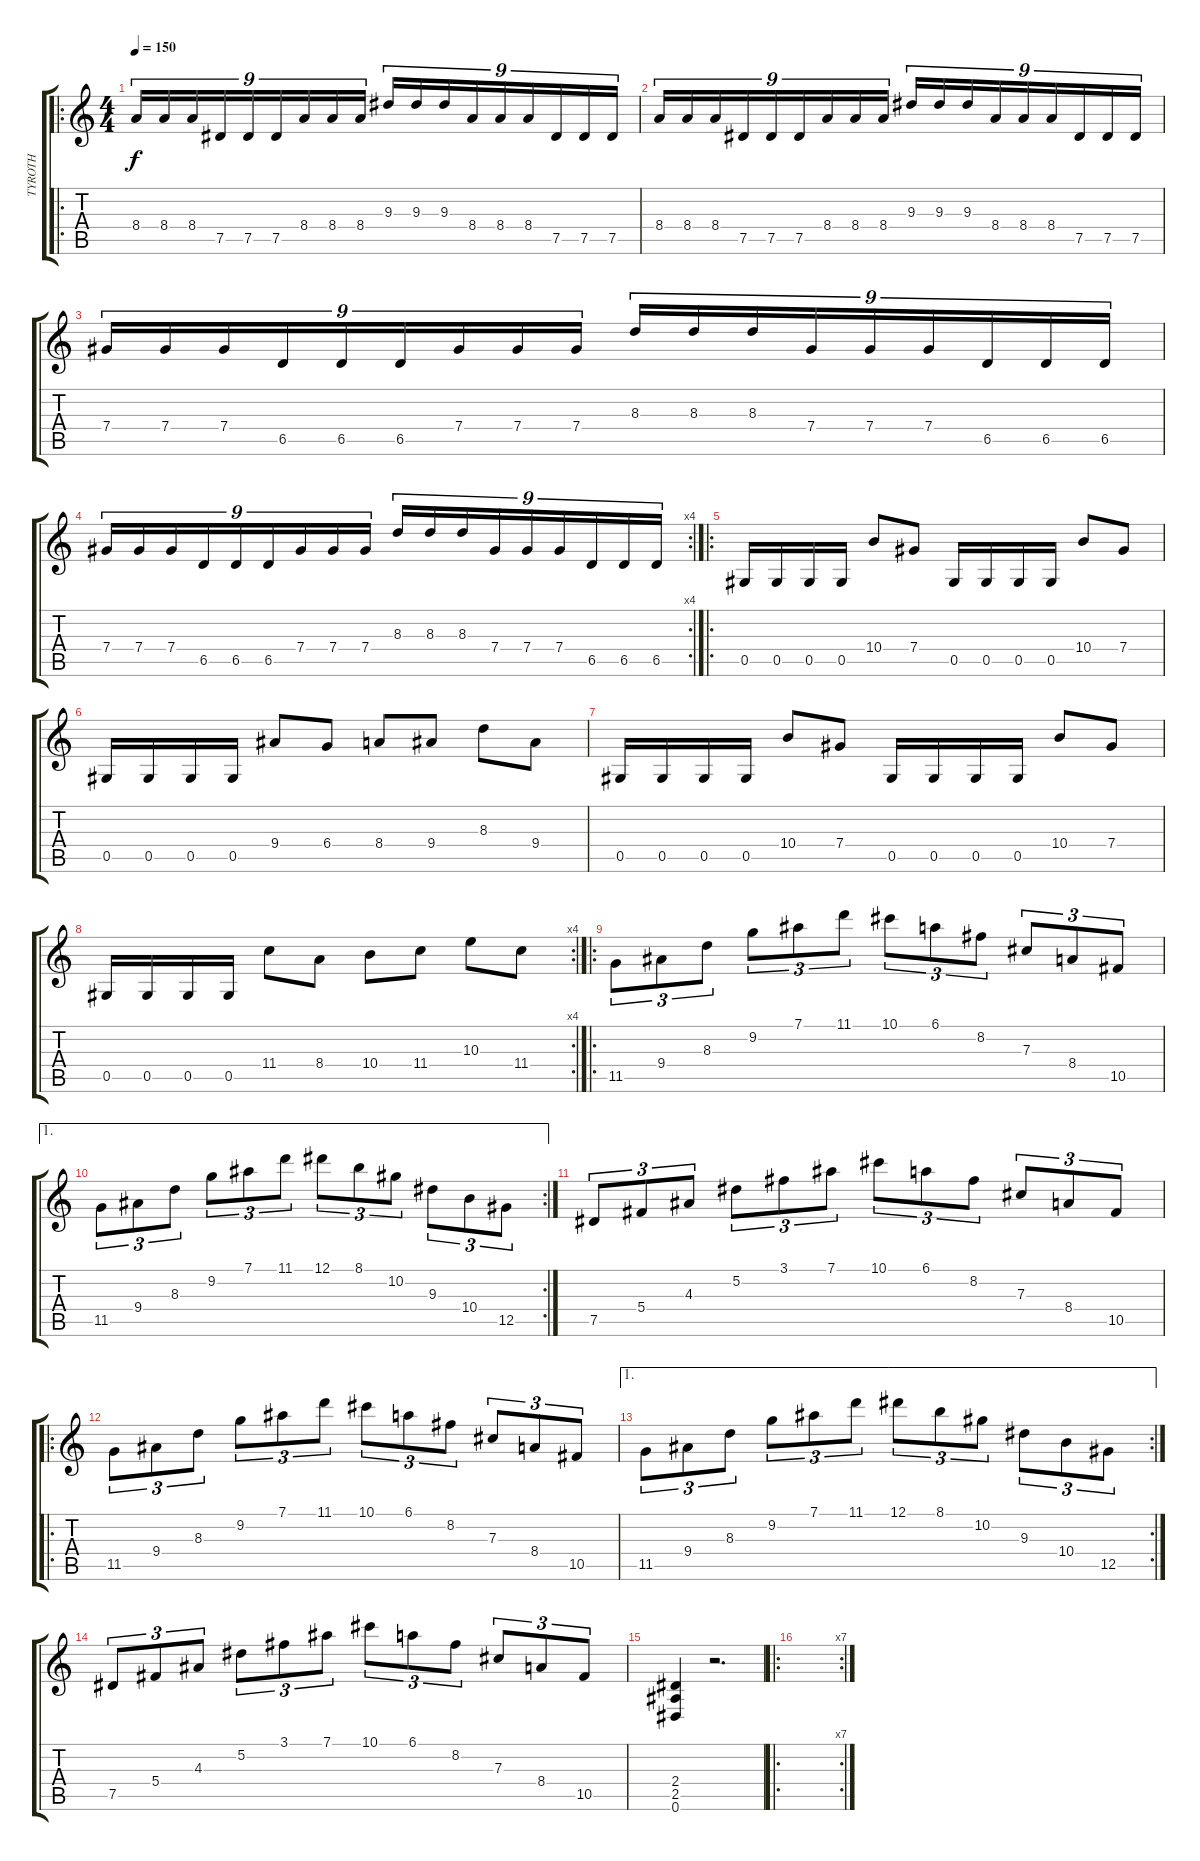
\track ("TYROTH" "TYROTH") {instrument distortionguitar}
\staff {score tabs}
\tuning (Eb4 Bb3 Gb3 Db3 Ab2 Eb2) {hide}
\ro
\ts (4 4)
\tempo 150
\clef g2
\ks c
8.4.16{tu (9 8) dy f} 8.4.16{tu (9 8)} 8.4.16{tu (9 8)} 7.5.16{tu (9 8)} 7.5.16{tu (9 8)} 7.5.16{tu (9 8)} 8.4.16{tu (9 8)} 8.4.16{tu (9 8)} 8.4.16{tu (9 8)} 9.3.16{tu (9 8)} 9.3.16{tu (9 8)} 9.3.16{tu (9 8)} 8.4.16{tu (9 8)} 8.4.16{tu (9 8)} 8.4.16{tu (9 8)} 7.5.16{tu (9 8)} 7.5.16{tu (9 8)} 7.5.16{tu (9 8)} |
8.4.16{tu (9 8)} 8.4.16{tu (9 8)} 8.4.16{tu (9 8)} 7.5.16{tu (9 8)} 7.5.16{tu (9 8)} 7.5.16{tu (9 8)} 8.4.16{tu (9 8)} 8.4.16{tu (9 8)} 8.4.16{tu (9 8)} 9.3.16{tu (9 8)} 9.3.16{tu (9 8)} 9.3.16{tu (9 8)} 8.4.16{tu (9 8)} 8.4.16{tu (9 8)} 8.4.16{tu (9 8)} 7.5.16{tu (9 8)} 7.5.16{tu (9 8)} 7.5.16{tu (9 8)} |
7.4.16{tu (9 8)} 7.4.16{tu (9 8)} 7.4.16{tu (9 8)} 6.5.16{tu (9 8)} 6.5.16{tu (9 8)} 6.5.16{tu (9 8)} 7.4.16{tu (9 8)} 7.4.16{tu (9 8)} 7.4.16{tu (9 8)} 8.3.16{tu (9 8)} 8.3.16{tu (9 8)} 8.3.16{tu (9 8)} 7.4.16{tu (9 8)} 7.4.16{tu (9 8)} 7.4.16{tu (9 8)} 6.5.16{tu (9 8)} 6.5.16{tu (9 8)} 6.5.16{tu (9 8)} |
\rc 4
7.4.16{tu (9 8)} 7.4.16{tu (9 8)} 7.4.16{tu (9 8)} 6.5.16{tu (9 8)} 6.5.16{tu (9 8)} 6.5.16{tu (9 8)} 7.4.16{tu (9 8)} 7.4.16{tu (9 8)} 7.4.16{tu (9 8)} 8.3.16{tu (9 8)} 8.3.16{tu (9 8)} 8.3.16{tu (9 8)} 7.4.16{tu (9 8)} 7.4.16{tu (9 8)} 7.4.16{tu (9 8)} 6.5.16{tu (9 8)} 6.5.16{tu (9 8)} 6.5.16{tu (9 8)} |
\ro
0.5.16 0.5.16 0.5.16 0.5.16 10.4.8 7.4.8 0.5.16 0.5.16 0.5.16 0.5.16 10.4.8 7.4.8 |
0.5.16 0.5.16 0.5.16 0.5.16 9.4.8 6.4.8 8.4.8 9.4.8 8.3.8 9.4.8 |
0.5.16 0.5.16 0.5.16 0.5.16 10.4.8 7.4.8 0.5.16 0.5.16 0.5.16 0.5.16 10.4.8 7.4.8 |
\rc 4
0.5.16 0.5.16 0.5.16 0.5.16 11.4.8 8.4.8 10.4.8 11.4.8 10.3.8 11.4.8 |
\ro
11.5.8{tu (3 2)} 9.4.8{tu (3 2)} 8.3.8{tu (3 2)} 9.2.8{tu (3 2)} 7.1.8{tu (3 2)} 11.1.8{tu (3 2)} 10.1.8{tu (3 2)} 6.1.8{tu (3 2)} 8.2.8{tu (3 2)} 7.3.8{tu (3 2)} 8.4.8{tu (3 2)} 10.5.8{tu (3 2)} |
\ae 1
\rc 2
11.5.8{tu (3 2)} 9.4.8{tu (3 2)} 8.3.8{tu (3 2)} 9.2.8{tu (3 2)} 7.1.8{tu (3 2)} 11.1.8{tu (3 2)} 12.1.8{tu (3 2)} 8.1.8{tu (3 2)} 10.2.8{tu (3 2)} 9.3.8{tu (3 2)} 10.4.8{tu (3 2)} 12.5.8{tu (3 2)} |
7.5.8{tu (3 2)} 5.4.8{tu (3 2)} 4.3.8{tu (3 2)} 5.2.8{tu (3 2)} 3.1.8{tu (3 2)} 7.1.8{tu (3 2)} 10.1.8{tu (3 2)} 6.1.8{tu (3 2)} 8.2.8{tu (3 2)} 7.3.8{tu (3 2)} 8.4.8{tu (3 2)} 10.5.8{tu (3 2)} |
\ro
11.5.8{tu (3 2)} 9.4.8{tu (3 2)} 8.3.8{tu (3 2)} 9.2.8{tu (3 2)} 7.1.8{tu (3 2)} 11.1.8{tu (3 2)} 10.1.8{tu (3 2)} 6.1.8{tu (3 2)} 8.2.8{tu (3 2)} 7.3.8{tu (3 2)} 8.4.8{tu (3 2)} 10.5.8{tu (3 2)} |
\ae 1
\rc 2
11.5.8{tu (3 2)} 9.4.8{tu (3 2)} 8.3.8{tu (3 2)} 9.2.8{tu (3 2)} 7.1.8{tu (3 2)} 11.1.8{tu (3 2)} 12.1.8{tu (3 2)} 8.1.8{tu (3 2)} 10.2.8{tu (3 2)} 9.3.8{tu (3 2)} 10.4.8{tu (3 2)} 12.5.8{tu (3 2)} |
7.5.8{tu (3 2)} 5.4.8{tu (3 2)} 4.3.8{tu (3 2)} 5.2.8{tu (3 2)} 3.1.8{tu (3 2)} 7.1.8{tu (3 2)} 10.1.8{tu (3 2)} 6.1.8{tu (3 2)} 8.2.8{tu (3 2)} 7.3.8{tu (3 2)} 8.4.8{tu (3 2)} 10.5.8{tu (3 2)} |
(2.4 2.5 0.6).4 r.2{d} |
\ro
\rc 7
